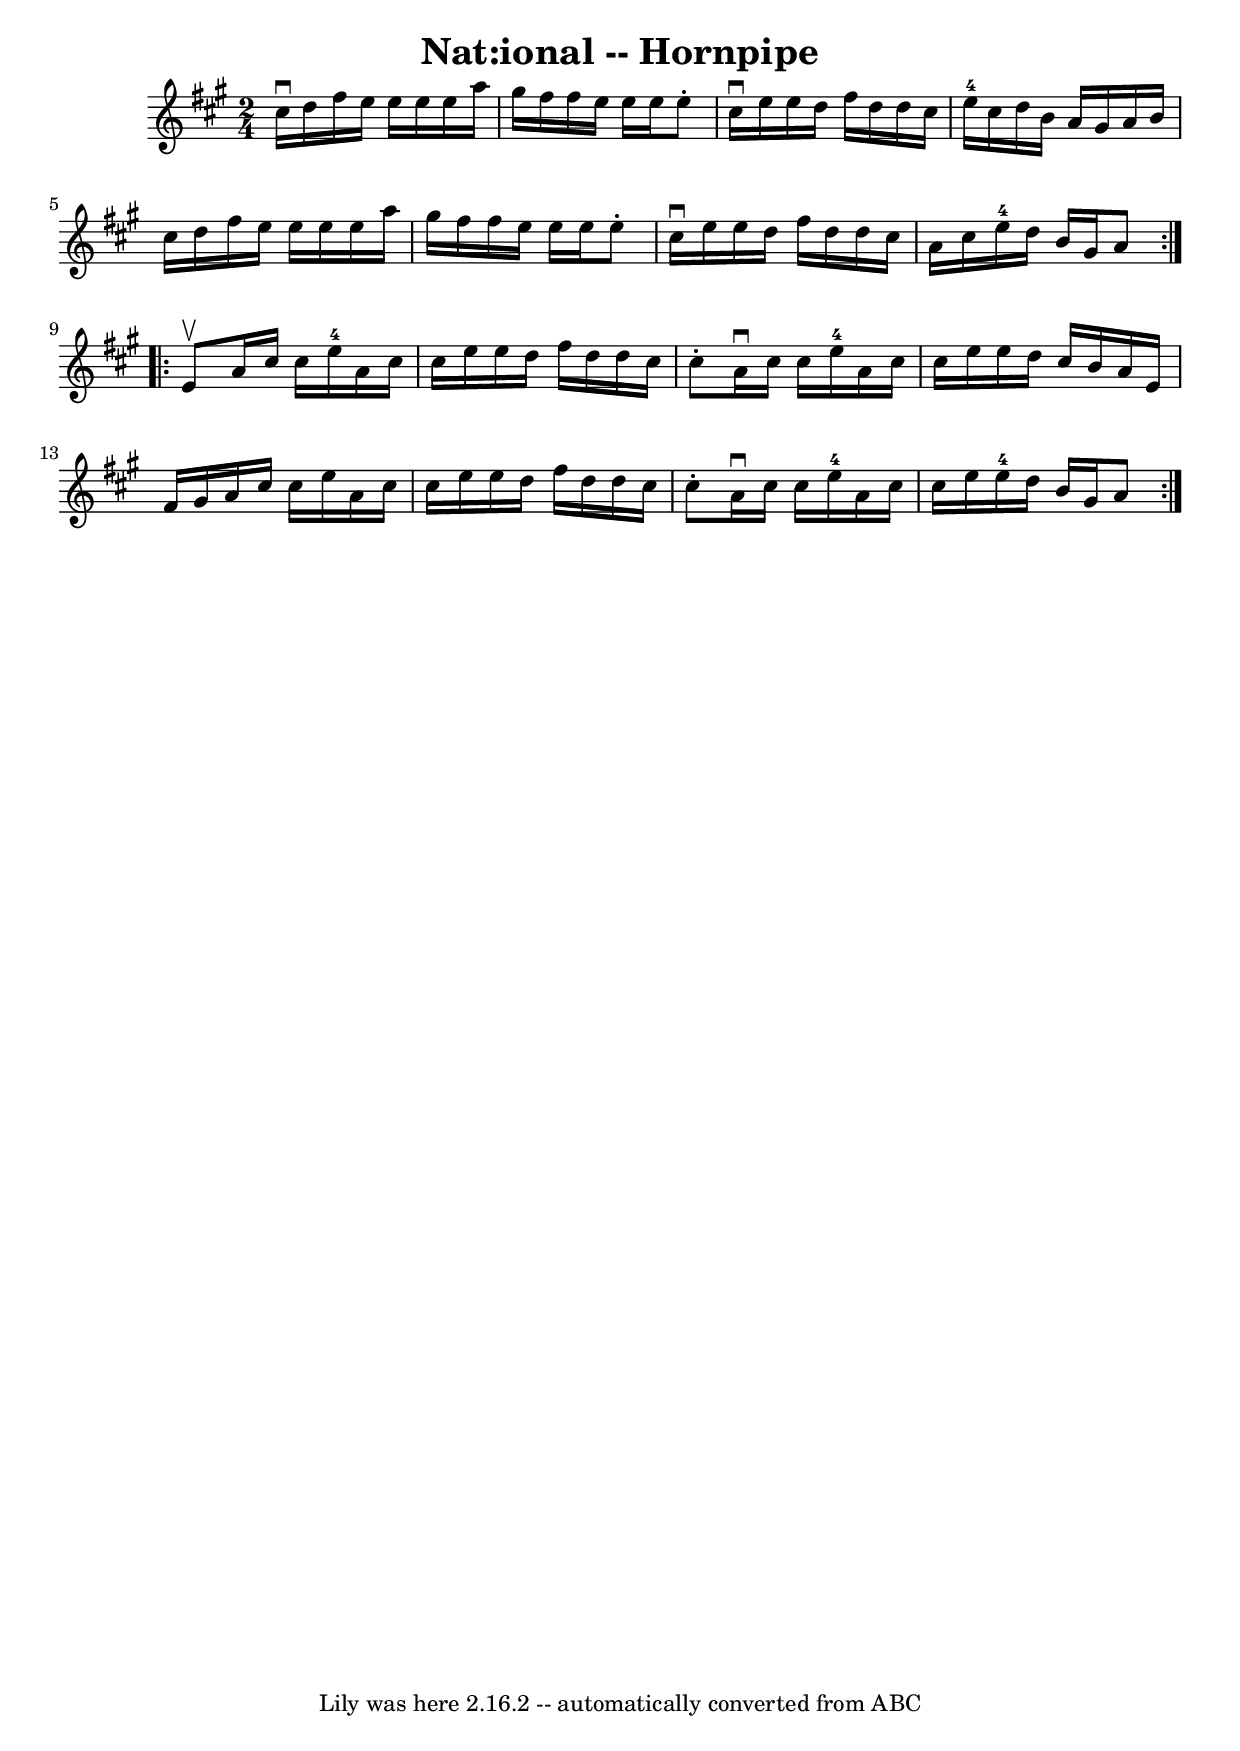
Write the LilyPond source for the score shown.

\version "2.16.2"
\include "Mammoth.ily"
\header {
  %% book = "Cole's 1000 Fiddle Tunes"
  crossRefNumber = "1"
  footnotes = ""
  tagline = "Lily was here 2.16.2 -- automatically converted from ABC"
  title = "Nat:ional -- Hornpipe"

}
voicedefault =  {



  \repeat volta 2 {

    \time 2/4 
    \key a \major
    cis''16^\downbow d''16  |
    fis''16    
    e''16 e''16 e''16 e''16 a''16 gis''16 fis''16  |
    
    fis''16 e''16 e''16 e''16 e''8 -. cis''16^\downbow e''16  
    |
    e''16 d''16 fis''16 d''16 d''16 cis''16 e''16-4 
    cis''16  |
    d''16 b'16 a'16 gis'16 a'16 b'16    
    cis''16 d''16  |
    fis''16 e''16 e''16 e''16 e''16    
    a''16 gis''16 fis''16  |
    fis''16 e''16 e''16 e''16    
    e''8 -. cis''16^\downbow e''16  |
    e''16 d''16 fis''16    
    d''16 d''16 cis''16 a'16 cis''16  |
    e''16-4 d''16    
    b'16 gis'16 a'8  
  }     
  \repeat volta 2 {
    e'8^\upbow |
    a'16    
    cis''16 cis''16 e''16-4 a'16 cis''16 cis''16 e''16  
    |
    e''16 d''16 fis''16 d''16 d''16 cis''16 cis''8 -. 
    |
    a'16^\downbow cis''16 cis''16 e''16-4 a'16 cis''16  
    cis''16 e''16  |
    e''16 d''16 cis''16 b'16 a'16    
    e'16 fis'16 gis'16  |
    a'16 cis''16 cis''16 e''16    
    a'16 cis''16 cis''16 e''16  |
    e''16 d''16 fis''16    
    d''16 d''16 cis''16 cis''8 -. |
    a'16^\downbow cis''16    
    cis''16 e''16-4 a'16 cis''16 cis''16 e''16  |
    e''16 -4 d''16 b'16 gis'16 a'8  
  }   

}

\score{
  <<

    \context Staff="default"
    {
      \voicedefault 
      
    }

  >>
  \layout {
    
  }
  \midi {
  }

}
